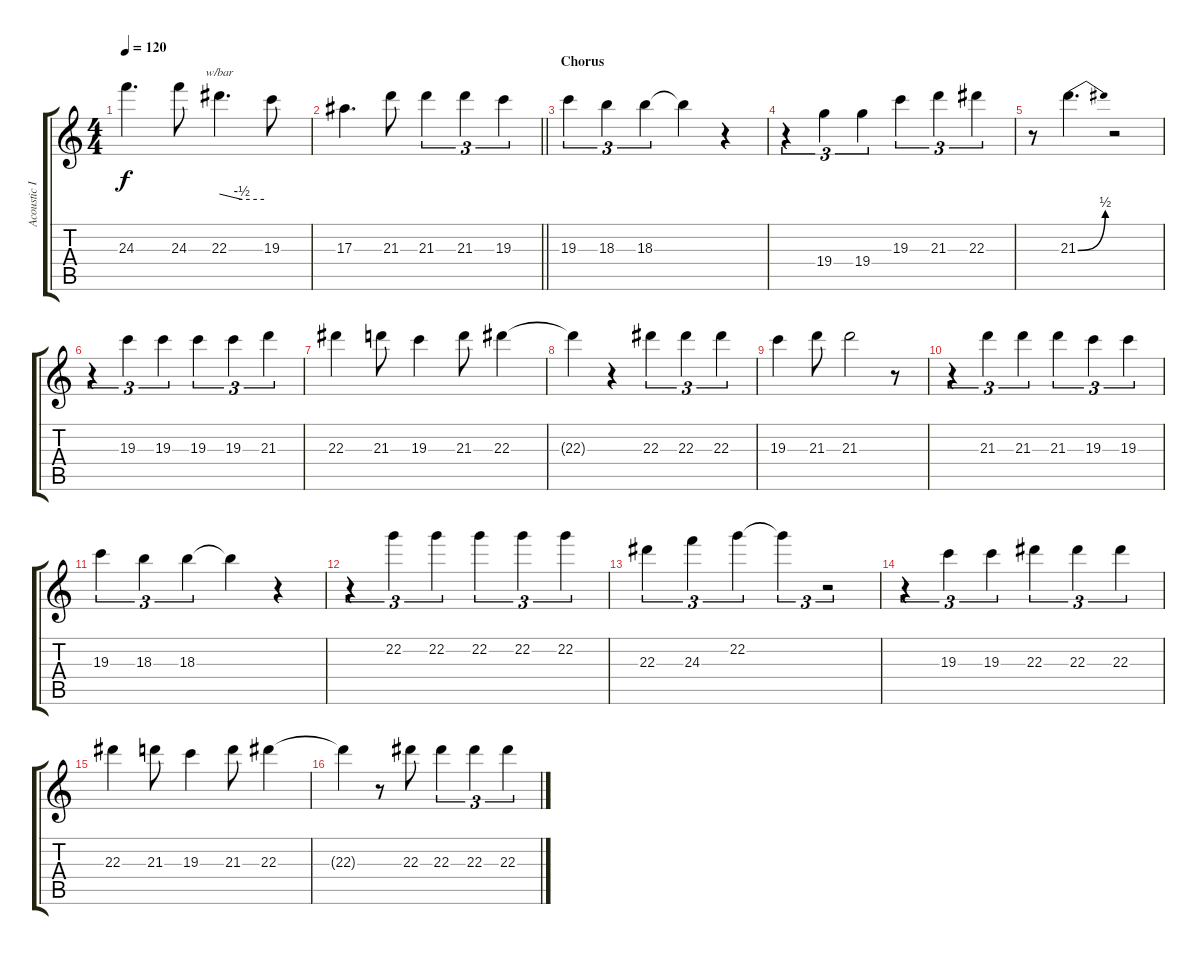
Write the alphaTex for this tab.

\track ("Acoustic Intro / Vocals" "Acoustic I") {instrument acousticguitarsteel}
\staff {score tabs}
\tuning (D4 A3 F3 C3 G2 D2) {hide}
\ts (4 4)
\tempo 120
\clef g2
\ks c
24.3.4{d dy f} 24.3.8 22.3.4{d tbe (custom default 0 0 30 -2 60 -2)} 19.3.8 |
\barLineRight lightlight
17.3.4{d} 21.3.8 21.3.4{tu (3 2)} 21.3.4{tu (3 2)} 19.3.4{tu (3 2)} |
\section ("" "Chorus")
19.3.4{tu (3 2)} 18.3.4{tu (3 2)} 18.3.4{tu (3 2)} 18.3{t}.4 r.4 |
r.4{tu (3 2)} 19.4.4{tu (3 2)} 19.4.4{tu (3 2)} 19.3.4{tu (3 2)} 21.3.4{tu (3 2)} 22.3.4{tu (3 2)} |
r.8 21.3{be (bend 0 0 60 2)}.4{d} r.2 |
r.4{tu (3 2)} 19.3.4{tu (3 2)} 19.3.4{tu (3 2)} 19.3.4{tu (3 2)} 19.3.4{tu (3 2)} 21.3.4{tu (3 2)} |
22.3.4 21.3.8 19.3.4 21.3.8 22.3.4 |
22.3{t}.4 r.4 22.3.4{tu (3 2)} 22.3.4{tu (3 2)} 22.3.4{tu (3 2)} |
19.3.4 21.3.8 21.3.2 r.8 |
r.4{tu (3 2)} 21.3.4{tu (3 2)} 21.3.4{tu (3 2)} 21.3.4{tu (3 2)} 19.3.4{tu (3 2)} 19.3.4{tu (3 2)} |
19.3.4{tu (3 2)} 18.3.4{tu (3 2)} 18.3.4{tu (3 2)} 18.3{t}.4 r.4 |
r.4{tu (3 2)} 22.2.4{tu (3 2)} 22.2.4{tu (3 2)} 22.2.4{tu (3 2)} 22.2.4{tu (3 2)} 22.2.4{tu (3 2)} |
22.3.4{tu (3 2)} 24.3.4{tu (3 2)} 22.2.4{tu (3 2)} 22.2{t}.4{tu (3 2)} r.2{tu (3 2)} |
r.4{tu (3 2)} 19.3.4{tu (3 2)} 19.3.4{tu (3 2)} 22.3.4{tu (3 2)} 22.3.4{tu (3 2)} 22.3.4{tu (3 2)} |
22.3.4 21.3.8 19.3.4 21.3.8 22.3.4 |
22.3{t}.4 r.8 22.3.8 22.3.4{tu (3 2)} 22.3.4{tu (3 2)} 22.3.4{tu (3 2)}
